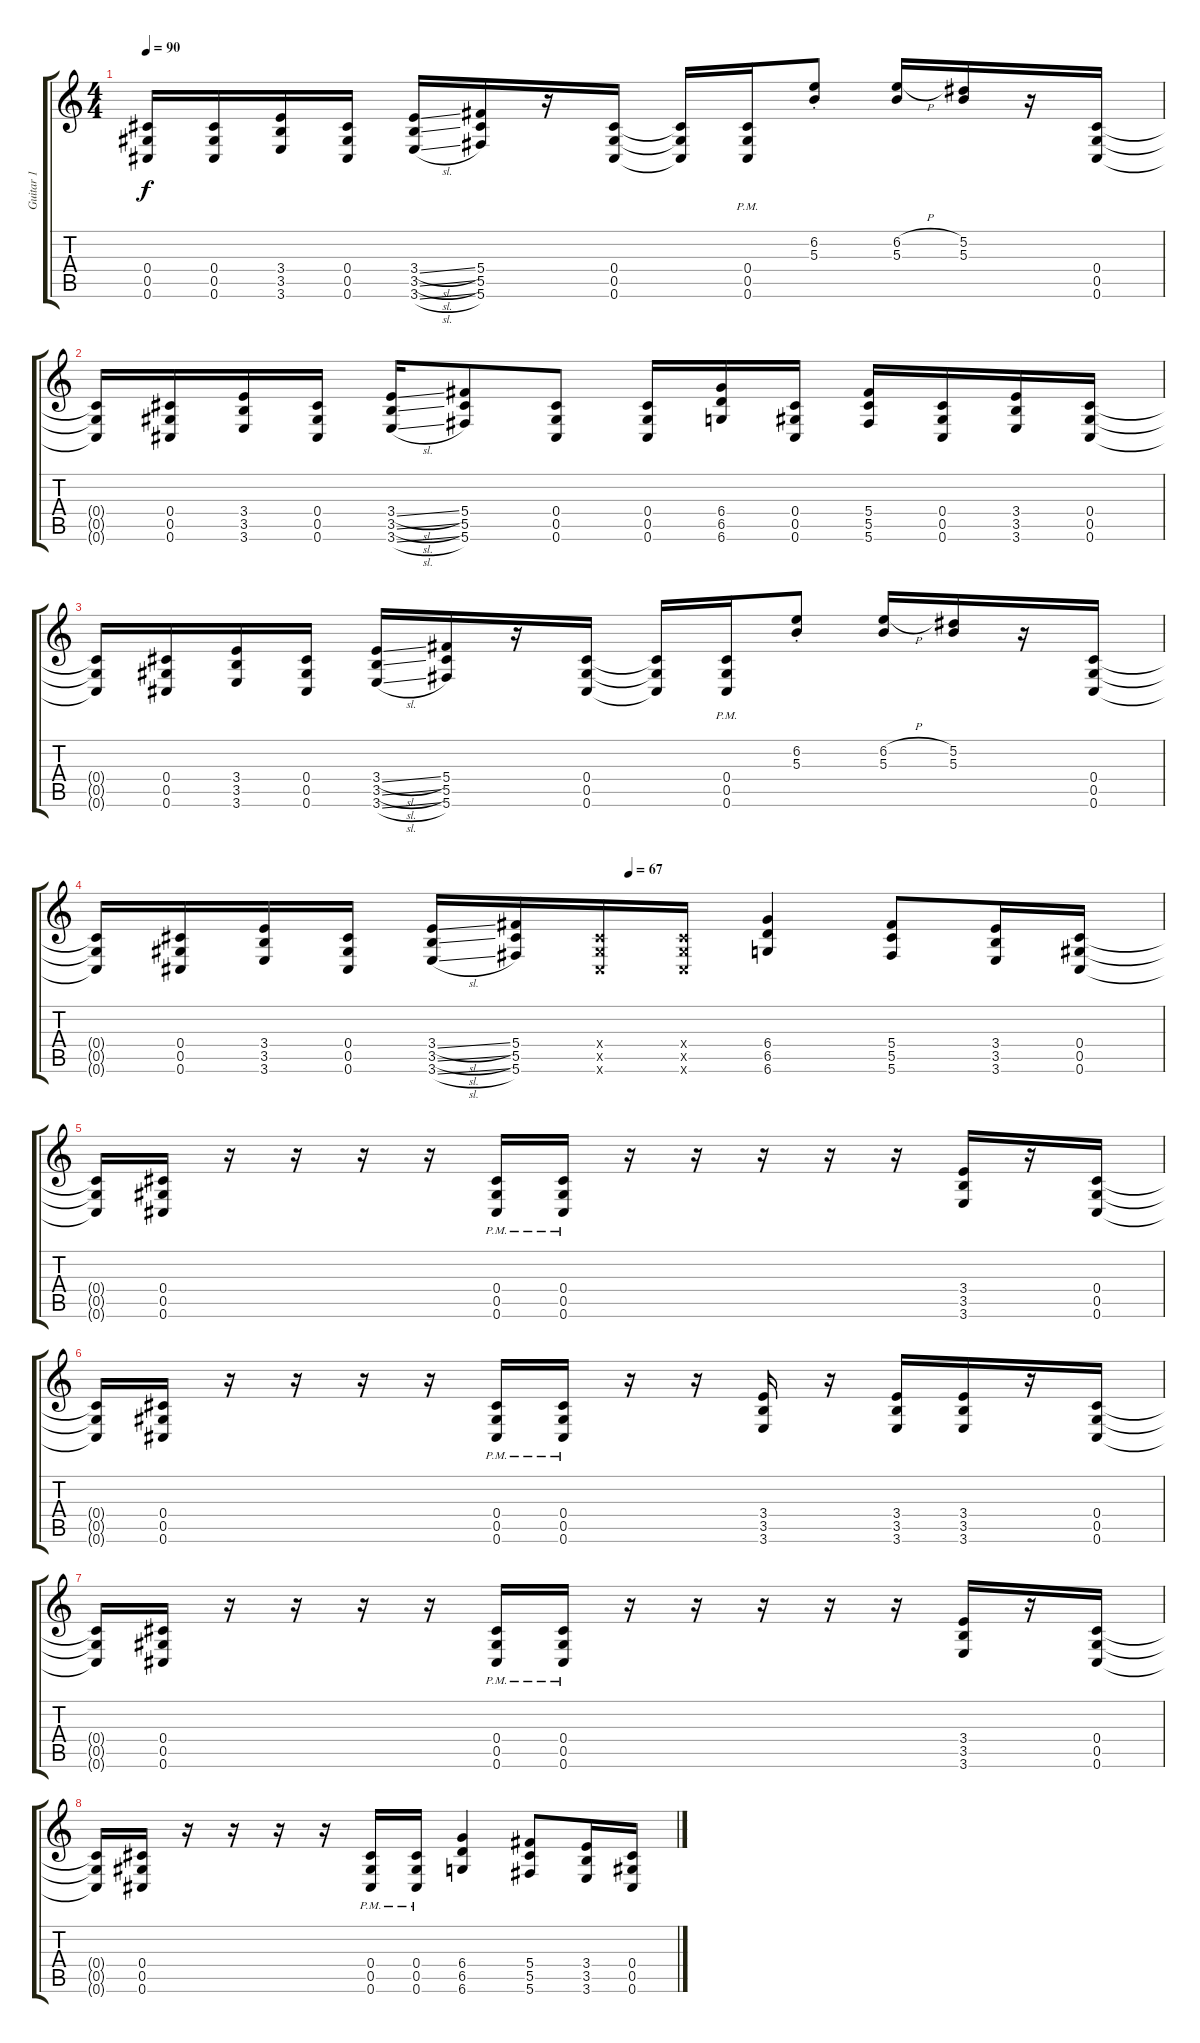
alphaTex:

\track ("Guitar 1" "Guitar 1") {instrument overdrivenguitar}
\staff {score tabs}
\tuning (Eb4 Bb3 Gb3 Db3 Ab2 Db2) {hide}
\ts (4 4)
\tempo 90
\clef g2
\ks c
(0.4{t} 0.5{t} 0.6{t}).16{dy f} (0.4 0.5 0.6).16 (3.4 3.5 3.6).16 (0.4 0.5 0.6).16 (3.4{sl} 3.5{sl} 3.6{sl}).16 (5.4 5.5 5.6).16 r.16 (0.4 0.5 0.6).16 (0.4{t} 0.5{t} 0.6{t}).16 (0.4{pm} 0.5{pm} 0.6{pm}).16 (6.2{st} 5.3{st}).8 (6.2{h} 5.3).16 (5.2 5.3).16 r.16 (0.4 0.5 0.6).16 |
(0.4{t} 0.5{t} 0.6{t}).16 (0.4 0.5 0.6).16 (3.4 3.5 3.6).16 (0.4 0.5 0.6).16 (3.4{sl} 3.5{sl} 3.6{sl}).16 (5.4 5.5 5.6).8 (0.4 0.5 0.6).8 (0.4 0.5 0.6).16 (6.4 6.5 6.6).16 (0.4 0.5 0.6).16 (5.4 5.5 5.6).16 (0.4 0.5 0.6).16 (3.4 3.5 3.6).16 (0.4 0.5 0.6).16 |
(0.4{t} 0.5{t} 0.6{t}).16 (0.4 0.5 0.6).16 (3.4 3.5 3.6).16 (0.4 0.5 0.6).16 (3.4{sl} 3.5{sl} 3.6{sl}).16 (5.4 5.5 5.6).16 r.16 (0.4 0.5 0.6).16 (0.4{t} 0.5{t} 0.6{t}).16 (0.4{pm} 0.5{pm} 0.6{pm}).16 (6.2{st} 5.3{st}).8 (6.2{h} 5.3).16 (5.2 5.3).16 r.16 (0.4 0.5 0.6).16 |
\tempo (67 0.5)
(0.4{t} 0.5{t} 0.6{t}).16 (0.4 0.5 0.6).16 (3.4 3.5 3.6).16 (0.4 0.5 0.6).16 (3.4{sl} 3.5{sl} 3.6{sl}).16 (5.4 5.5 5.6).16 (0.4{x} 0.5{x} 0.6{x}).16 (0.4{x} 0.5{x} 0.6{x}).16 (6.4 6.5 6.6).4 (5.4 5.5 5.6).8 (3.4 3.5 3.6).16 (0.4 0.5 0.6).16 |
(0.4{t} 0.5{t} 0.6{t}).16 (0.4 0.5 0.6).16 r.16 r.16 r.16 r.16 (0.4{pm} 0.5{pm} 0.6{pm}).16 (0.4{pm} 0.5{pm} 0.6{pm}).16 r.16 r.16 r.16 r.16 r.16 (3.4 3.5 3.6).16 r.16 (0.4 0.5 0.6).16 |
(0.4{t} 0.5{t} 0.6{t}).16 (0.4 0.5 0.6).16 r.16 r.16 r.16 r.16 (0.4{pm} 0.5{pm} 0.6{pm}).16 (0.4{pm} 0.5{pm} 0.6{pm}).16 r.16 r.16 (3.4 3.5 3.6).16 r.16 (3.4 3.5 3.6).16 (3.4 3.5 3.6).16 r.16 (0.4 0.5 0.6).16 |
(0.4{t} 0.5{t} 0.6{t}).16 (0.4 0.5 0.6).16 r.16 r.16 r.16 r.16 (0.4{pm} 0.5{pm} 0.6{pm}).16 (0.4{pm} 0.5{pm} 0.6{pm}).16 r.16 r.16 r.16 r.16 r.16 (3.4 3.5 3.6).16 r.16 (0.4 0.5 0.6).16 |
(0.4{t} 0.5{t} 0.6{t}).16 (0.4 0.5 0.6).16 r.16 r.16 r.16 r.16 (0.4{pm} 0.5{pm} 0.6{pm}).16 (0.4{pm} 0.5{pm} 0.6{pm}).16 (6.4 6.5 6.6).4 (5.4 5.5 5.6).8 (3.4 3.5 3.6).16 (0.4 0.5 0.6).16
